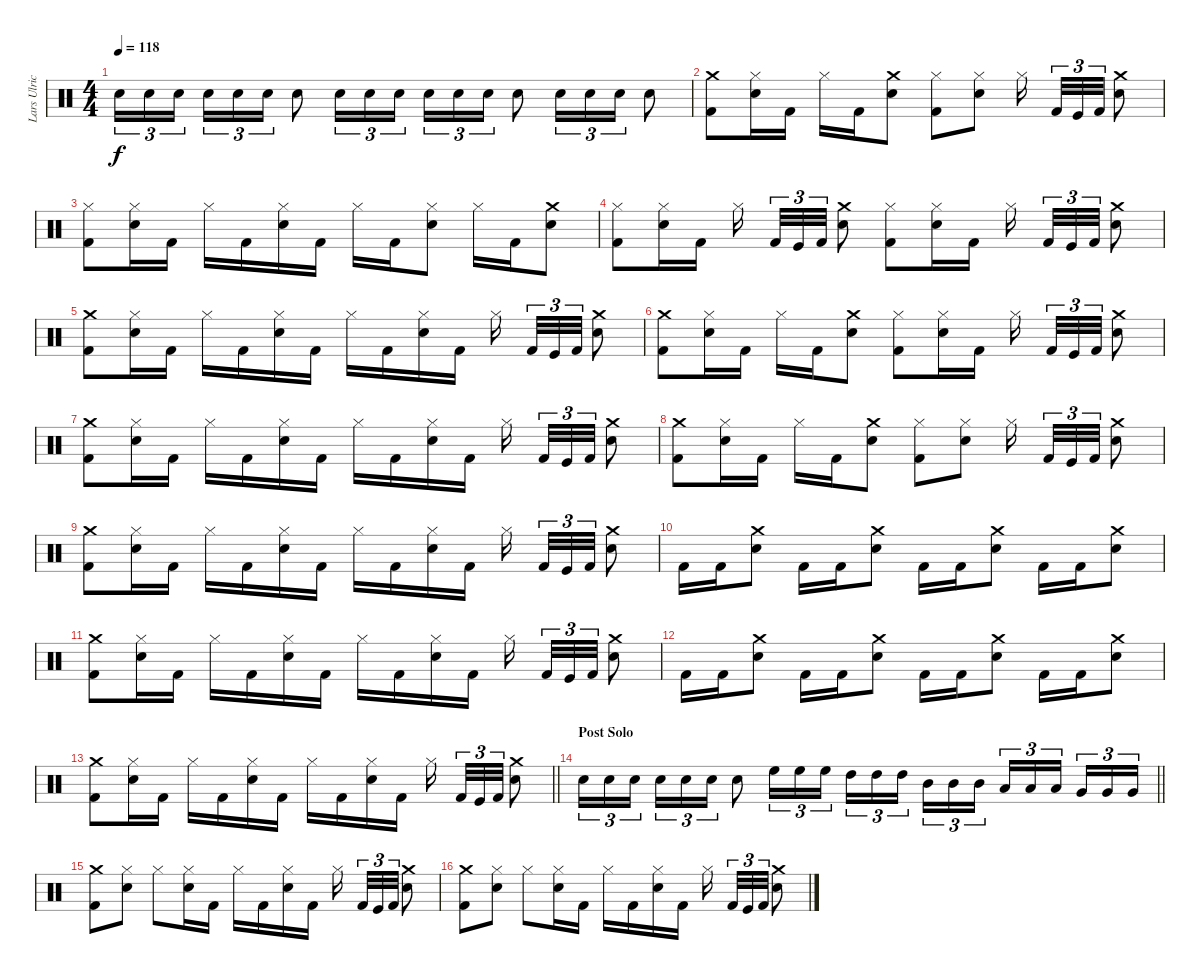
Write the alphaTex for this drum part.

\track ("Lars Ulrich" "Lars Ulric") {instrument percussion}
\staff {score}
\articulation defaults
\ts (4 4)
\tempo 118
\clef neutral
\ks c "Electric Snare (hit)".16{tu (3 2) dy f} "Electric Snare (hit)".16{tu (3 2)} "Electric Snare (hit)".16{tu (3 2) beam splitsecondary} "Electric Snare (hit)".16{tu (3 2)} "Electric Snare (hit)".16{tu (3 2)} "Electric Snare (hit)".16{tu (3 2)} "Electric Snare (hit)".8 "Electric Snare (hit)".16{tu (3 2)} "Electric Snare (hit)".16{tu (3 2)} "Electric Snare (hit)".16{tu (3 2)} "Electric Snare (hit)".16{tu (3 2)} "Electric Snare (hit)".16{tu (3 2)} "Electric Snare (hit)".16{tu (3 2)} "Electric Snare (hit)".8 "Electric Snare (hit)".16{tu (3 2)} "Electric Snare (hit)".16{tu (3 2)} "Electric Snare (hit)".16{tu (3 2)} "Electric Snare (hit)".8
|
("Crash medium (hit)" "Kick (hit) 2").8 ("Hi-Hat (closed)" "Electric Snare (hit)").16 "Kick (hit) 2".16 "Hi-Hat (closed)".16 "Kick (hit) 2".16 ("Crash medium (hit)" "Electric Snare (hit)").8 ("Hi-Hat (closed)" "Kick (hit) 2").8 ("Hi-Hat (closed)" "Electric Snare (hit)").8 "Hi-Hat (closed)".16{beam splitsecondary} "Kick (hit) 2".32{tu (3 2)} "Kick (hit)".32{tu (3 2)} "Kick (hit) 2".32{tu (3 2)} ("Crash medium (hit)" "Electric Snare (hit)").8 |
("Hi-Hat (closed)" "Kick (hit) 2").8 ("Hi-Hat (closed)" "Electric Snare (hit)").16 "Kick (hit) 2".16 "Hi-Hat (closed)".16 "Kick (hit) 2".16 ("Hi-Hat (closed)" "Electric Snare (hit)").16 "Kick (hit) 2".16 "Hi-Hat (closed)".16 "Kick (hit) 2".16 ("Hi-Hat (closed)" "Electric Snare (hit)").8 "Hi-Hat (closed)".16 "Kick (hit) 2".16 ("Crash medium (hit)" "Electric Snare (hit)").8 |
("Hi-Hat (closed)" "Kick (hit) 2").8 ("Hi-Hat (closed)" "Electric Snare (hit)").16 "Kick (hit) 2".16 "Hi-Hat (closed)".16{beam splitsecondary} "Kick (hit) 2".32{tu (3 2)} "Kick (hit)".32{tu (3 2)} "Kick (hit) 2".32{tu (3 2)} ("Crash medium (hit)" "Electric Snare (hit)").8 ("Hi-Hat (closed)" "Kick (hit) 2").8 ("Hi-Hat (closed)" "Electric Snare (hit)").16 "Kick (hit) 2".16 "Hi-Hat (closed)".16{beam splitsecondary} "Kick (hit) 2".32{tu (3 2)} "Kick (hit)".32{tu (3 2)} "Kick (hit) 2".32{tu (3 2)} ("Crash medium (hit)" "Electric Snare (hit)").8 |
("Crash medium (hit)" "Kick (hit) 2").8 ("Hi-Hat (closed)" "Electric Snare (hit)").16 "Kick (hit) 2".16 "Hi-Hat (closed)".16 "Kick (hit) 2".16 ("Hi-Hat (closed)" "Electric Snare (hit)").16 "Kick (hit) 2".16 "Hi-Hat (closed)".16 "Kick (hit) 2".16 ("Hi-Hat (closed)" "Electric Snare (hit)").16 "Kick (hit) 2".16 "Hi-Hat (closed)".16{beam splitsecondary} "Kick (hit) 2".32{tu (3 2)} "Kick (hit)".32{tu (3 2)} "Kick (hit) 2".32{tu (3 2)} ("Crash medium (hit)" "Electric Snare (hit)").8 |
("Crash medium (hit)" "Kick (hit) 2").8 ("Hi-Hat (closed)" "Electric Snare (hit)").16 "Kick (hit) 2".16 "Hi-Hat (closed)".16 "Kick (hit) 2".16 ("Crash medium (hit)" "Electric Snare (hit)").8 ("Hi-Hat (closed)" "Kick (hit) 2").8 ("Hi-Hat (closed)" "Electric Snare (hit)").16 "Kick (hit) 2".16 "Hi-Hat (closed)".16{beam splitsecondary} "Kick (hit) 2".32{tu (3 2)} "Kick (hit)".32{tu (3 2)} "Kick (hit) 2".32{tu (3 2)} ("Crash medium (hit)" "Electric Snare (hit)").8 |
("Crash medium (hit)" "Kick (hit) 2").8 ("Hi-Hat (closed)" "Electric Snare (hit)").16 "Kick (hit) 2".16 "Hi-Hat (closed)".16 "Kick (hit) 2".16 ("Hi-Hat (closed)" "Electric Snare (hit)").16 "Kick (hit) 2".16 "Hi-Hat (closed)".16 "Kick (hit) 2".16 ("Hi-Hat (closed)" "Electric Snare (hit)").16 "Kick (hit) 2".16 "Hi-Hat (closed)".16{beam splitsecondary} "Kick (hit) 2".32{tu (3 2)} "Kick (hit)".32{tu (3 2)} "Kick (hit) 2".32{tu (3 2)} ("Crash medium (hit)" "Electric Snare (hit)").8 |
("Crash medium (hit)" "Kick (hit) 2").8 ("Hi-Hat (closed)" "Electric Snare (hit)").16 "Kick (hit) 2".16 "Hi-Hat (closed)".16 "Kick (hit) 2".16 ("Crash medium (hit)" "Electric Snare (hit)").8 ("Hi-Hat (closed)" "Kick (hit) 2").8 ("Hi-Hat (closed)" "Electric Snare (hit)").8 "Hi-Hat (closed)".16{beam splitsecondary} "Kick (hit) 2".32{tu (3 2)} "Kick (hit)".32{tu (3 2)} "Kick (hit) 2".32{tu (3 2)} ("Crash medium (hit)" "Electric Snare (hit)").8 |
("Crash medium (hit)" "Kick (hit) 2").8 ("Hi-Hat (closed)" "Electric Snare (hit)").16 "Kick (hit) 2".16 "Hi-Hat (closed)".16 "Kick (hit) 2".16 ("Hi-Hat (closed)" "Electric Snare (hit)").16 "Kick (hit) 2".16 "Hi-Hat (closed)".16 "Kick (hit) 2".16 ("Hi-Hat (closed)" "Electric Snare (hit)").16 "Kick (hit) 2".16 "Hi-Hat (closed)".16{beam splitsecondary} "Kick (hit) 2".32{tu (3 2)} "Kick (hit)".32{tu (3 2)} "Kick (hit) 2".32{tu (3 2)} ("Crash medium (hit)" "Electric Snare (hit)").8 |
"Kick (hit) 2".16 "Kick (hit) 2".16 ("Crash medium (hit)" "Electric Snare (hit)").8 "Kick (hit) 2".16 "Kick (hit) 2".16 ("Crash medium (hit)" "Electric Snare (hit)").8 "Kick (hit) 2".16 "Kick (hit) 2".16 ("Crash medium (hit)" "Electric Snare (hit)").8 "Kick (hit) 2".16 "Kick (hit) 2".16 ("Crash medium (hit)" "Electric Snare (hit)").8 |
("Crash medium (hit)" "Kick (hit) 2").8 ("Hi-Hat (closed)" "Electric Snare (hit)").16 "Kick (hit) 2".16 "Hi-Hat (closed)".16 "Kick (hit) 2".16 ("Hi-Hat (closed)" "Electric Snare (hit)").16 "Kick (hit) 2".16 "Hi-Hat (closed)".16 "Kick (hit) 2".16 ("Hi-Hat (closed)" "Electric Snare (hit)").16 "Kick (hit) 2".16 "Hi-Hat (closed)".16{beam splitsecondary} "Kick (hit) 2".32{tu (3 2)} "Kick (hit)".32{tu (3 2)} "Kick (hit) 2".32{tu (3 2)} ("Crash medium (hit)" "Electric Snare (hit)").8 |
"Kick (hit) 2".16 "Kick (hit) 2".16 ("Crash medium (hit)" "Electric Snare (hit)").8 "Kick (hit) 2".16 "Kick (hit) 2".16 ("Crash medium (hit)" "Electric Snare (hit)").8 "Kick (hit) 2".16 "Kick (hit) 2".16 ("Crash medium (hit)" "Electric Snare (hit)").8 "Kick (hit) 2".16 "Kick (hit) 2".16 ("Crash medium (hit)" "Electric Snare (hit)").8 |
\barLineRight lightlight
("Crash medium (hit)" "Kick (hit) 2").8 ("Hi-Hat (closed)" "Electric Snare (hit)").16 "Kick (hit) 2".16 "Hi-Hat (closed)".16 "Kick (hit) 2".16 ("Hi-Hat (closed)" "Electric Snare (hit)").16 "Kick (hit) 2".16 "Hi-Hat (closed)".16 "Kick (hit) 2".16 ("Hi-Hat (closed)" "Electric Snare (hit)").16 "Kick (hit) 2".16 "Hi-Hat (closed)".16{beam splitsecondary} "Kick (hit) 2".32{tu (3 2)} "Kick (hit)".32{tu (3 2)} "Kick (hit) 2".32{tu (3 2)} ("Crash medium (hit)" "Electric Snare (hit)").8 |
\section ("" "Post Solo")
\barLineRight lightlight "Electric Snare (hit)".16{tu (3 2)} "Electric Snare (hit)".16{tu (3 2)} "Electric Snare (hit)".16{tu (3 2) beam splitsecondary} "Electric Snare (hit)".16{tu (3 2)} "Electric Snare (hit)".16{tu (3 2)} "Electric Snare (hit)".16{tu (3 2)} "Electric Snare (hit)".8 "High Floor Tom (hit)".16{tu (3 2)} "High Floor Tom (hit)".16{tu (3 2)} "High Floor Tom (hit)".16{tu (3 2)} "High Tom (hit)".16{tu (3 2)} "High Tom (hit)".16{tu (3 2)} "High Tom (hit)".16{tu (3 2) beam splitsecondary} "Mid Tom (hit)".16{tu (3 2)} "Mid Tom (hit)".16{tu (3 2)} "Mid Tom (hit)".16{tu (3 2)} "Low Tom (hit)".16{tu (3 2)} "Low Tom (hit)".16{tu (3 2)} "Low Tom (hit)".16{tu (3 2) beam splitsecondary} "Very Low Tom (hit)".16{tu (3 2)} "Very Low Tom (hit)".16{tu (3 2)} "Very Low Tom (hit)".16{tu (3 2)}
|
("Crash medium (hit)" "Kick (hit) 2").8 ("Hi-Hat (closed)" "Electric Snare (hit)").8 "Hi-Hat (closed)".8 ("Hi-Hat (closed)" "Electric Snare (hit)").16 "Kick (hit) 2".16 "Hi-Hat (closed)".16 "Kick (hit) 2".16 ("Hi-Hat (closed)" "Electric Snare (hit)").16 "Kick (hit) 2".16 "Hi-Hat (closed)".16{beam splitsecondary} "Kick (hit) 2".32{tu (3 2)} "Kick (hit)".32{tu (3 2)} "Kick (hit) 2".32{tu (3 2)} ("Crash medium (hit)" "Electric Snare (hit)").8 |
("Crash medium (hit)" "Kick (hit) 2").8 ("Hi-Hat (closed)" "Electric Snare (hit)").8 "Hi-Hat (closed)".8 ("Hi-Hat (closed)" "Electric Snare (hit)").16 "Kick (hit) 2".16 "Hi-Hat (closed)".16 "Kick (hit) 2".16 ("Hi-Hat (closed)" "Electric Snare (hit)").16 "Kick (hit) 2".16 "Hi-Hat (closed)".16{beam splitsecondary} "Kick (hit) 2".32{tu (3 2)} "Kick (hit)".32{tu (3 2)} "Kick (hit) 2".32{tu (3 2)} ("Crash medium (hit)" "Electric Snare (hit)").8
